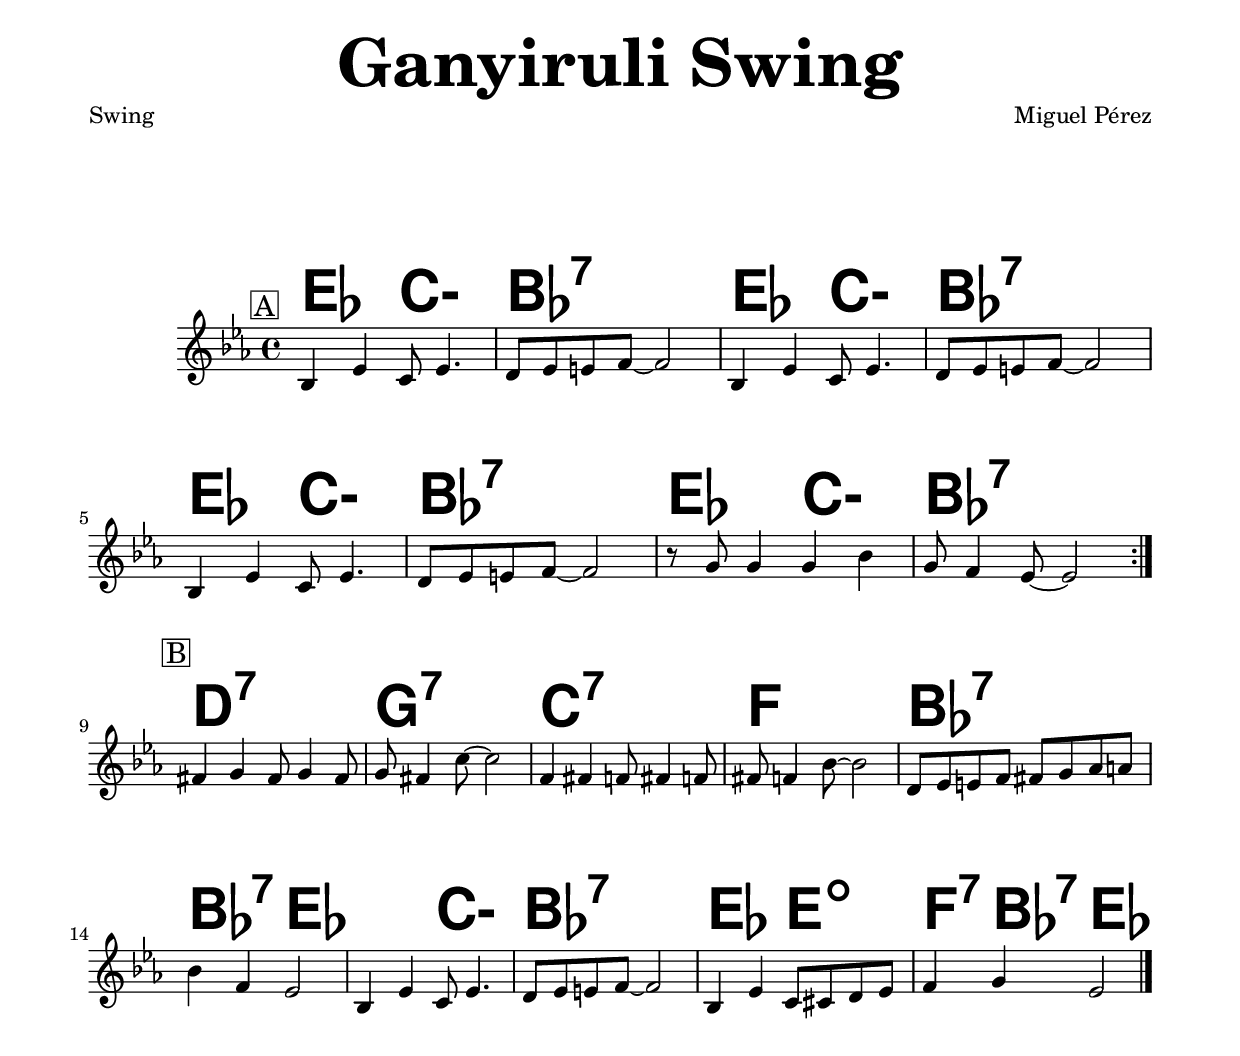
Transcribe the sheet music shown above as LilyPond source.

\include "headers.ly"

\header {
  title = \markup { \abs-fontsize #32 "Ganyiruli Swing" }
  composer = "Miguel Pérez"
  poet = "Swing"
}

cifrado =  \chords {
  \repeat unfold 4 { ees2 c:min | bes1:7 }
  d:7 | g:7 | c:7 | f | bes:7 | bes2:7 ees |
  ees2 c:min | bes1:7 | ees2 e:dim | f4:7 bes:7 ees2 |
}

melo = \relative c' {
  \key ees \major
  
  \mark \parteA
  \repeat volta 2 {
    \repeat unfold 3 {
      bes4 ees c8 ees4. | d8 ees e f~ f2 
    }
    r8 g g4 g bes
    g8 f4 es8~ es2 |
  }
  
  \break
  \mark \parteB
  fis4 g fis8 g4 fis8 | g fis4 c'8~ c2 |
  f,4 fis f8 fis4 f8 | fis f4 bes8~ bes2 |
  d,8 es e f fis g aes a | bes4 f ees2 |
  
  bes4 ees c8 ees4. | d8 ees e f~ f2 |
  bes,4 ees c8 cis d ees | f4 g ees2
  
  \fin
}

<<
  \cifrado
  \melo
>>